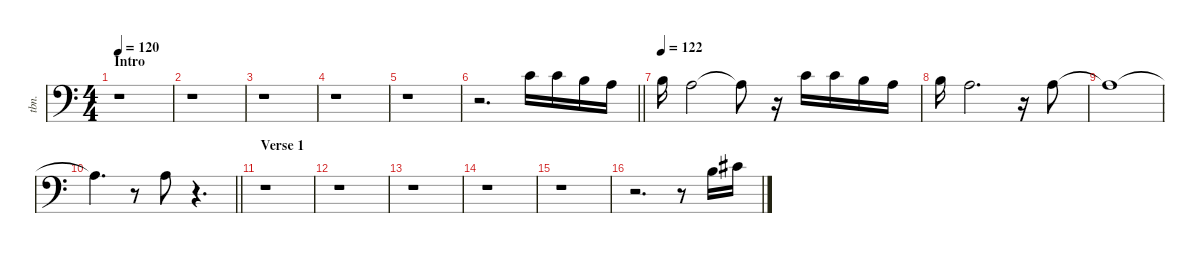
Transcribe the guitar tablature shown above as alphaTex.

\defaultSystemsLayout 4
\hideDynamics
\bracketExtendMode nobrackets
\otherSystemsTrackNameOrientation horizontal
\track ("Trombone" "tbn.") {defaultSystemsLayout 8 instrument trombone}
\staff {score}
\tuning (E4 B3 G3 D3 A2 E2)
\ts (4 4)
\beaming (8 2 2 2 2)
\section ("" "Intro")
\tempo 120
\clef f4
\ks c
r.1{dy ff instrument trombone beam Down} |
r.1{beam Down} |
r.1{beam Down} |
r.1{beam Down} |
r.1{beam Down} |
\barLineRight lightlight
r.2{d beam Down} 1.2.16{beam Down} 1.2.16{beam Down} 0.2.16{beam Down} 2.3.16{beam Down} |
\tempo 122
0.2.16{beam Down} 2.3.2{beam Down} 2.3{t}.8{beam Down} r.16{beam Down} 1.2.16{beam Down} 1.2.16{beam Down} 0.2.16{beam Down} 2.3.16{beam Down} |
0.2.16{beam Down} 2.3.2{d beam Down} r.16{beam Down} 2.3.8{beam Down} |
2.3{t}.1{beam Down} |
\barLineRight lightlight
2.3{t}.4{d beam Down} r.8{beam Down} 2.3.8{beam Down} r.4{d beam Down} |
\section ("" "Verse 1")
r.1{beam Down} |
r.1{beam Down} |
r.1{beam Down} |
r.1{beam Down} |
r.1{beam Down} |
r.2{d beam Down} r.8{beam Down} 0.2.16{beam Down} 2.2{acc #}.16{beam Down}
